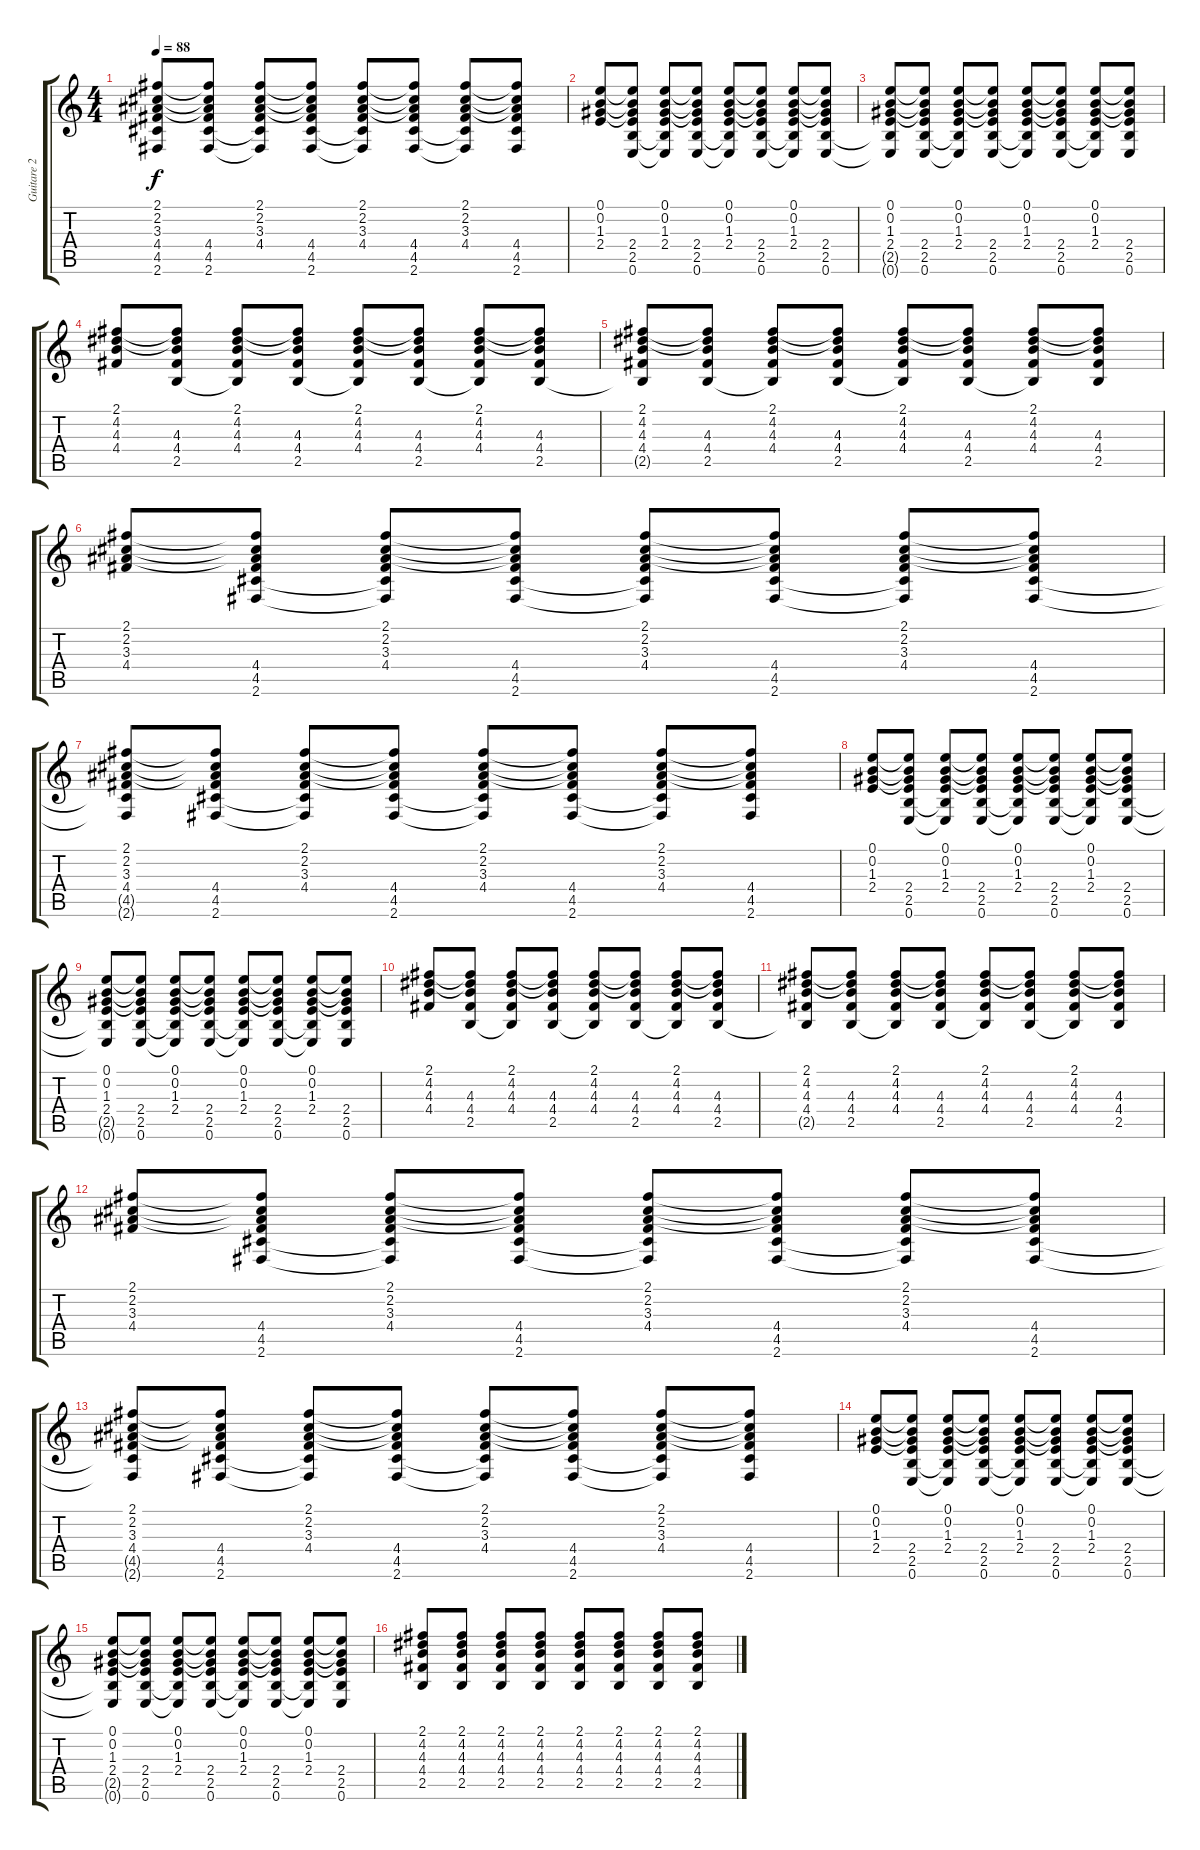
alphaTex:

\track ("Guitare 2" "Guitare 2") {instrument electricguitarclean}
\staff {score tabs}
\tuning (E4 B3 G3 D3 A2 E2) {hide}
\ts (4 4)
\tempo 88
\clef g2
\ks c
(2.1 2.2 3.3 4.4 4.5{t} 2.6{t}).8{dy f} (2.1{t} 2.2{t} 3.3{t} 4.4 4.5 2.6).8 (2.1 2.2 3.3 4.4 4.5{t} 2.6{t}).8 (2.1{t} 2.2{t} 3.3{t} 4.4 4.5 2.6).8 (2.1 2.2 3.3 4.4 4.5{t} 2.6{t}).8 (2.1{t} 2.2{t} 3.3{t} 4.4 4.5 2.6).8 (2.1 2.2 3.3 4.4 4.5{t} 2.6{t}).8 (2.1{t} 2.2{t} 3.3{t} 4.4 4.5 2.6).8 |
(0.1 0.2 1.3 2.4).8 (0.1{t} 0.2{t} 1.3{t} 2.4 2.5 0.6).8 (0.1 0.2 1.3 2.4 2.5{t} 0.6{t}).8 (0.1{t} 0.2{t} 1.3{t} 2.4 2.5 0.6).8 (0.1 0.2 1.3 2.4 2.5{t} 0.6{t}).8 (0.1{t} 0.2{t} 1.3{t} 2.4 2.5 0.6).8 (0.1 0.2 1.3 2.4 2.5{t} 0.6{t}).8 (0.1{t} 0.2{t} 1.3{t} 2.4 2.5 0.6).8 |
(0.1 0.2 1.3 2.4 2.5{t} 0.6{t}).8 (0.1{t} 0.2{t} 1.3{t} 2.4 2.5 0.6).8 (0.1 0.2 1.3 2.4 2.5{t} 0.6{t}).8 (0.1{t} 0.2{t} 1.3{t} 2.4 2.5 0.6).8 (0.1 0.2 1.3 2.4 2.5{t} 0.6{t}).8 (0.1{t} 0.2{t} 1.3{t} 2.4 2.5 0.6).8 (0.1 0.2 1.3 2.4 2.5{t} 0.6{t}).8 (0.1{t} 0.2{t} 1.3{t} 2.4 2.5 0.6).8 |
(2.1 4.2 4.3 4.4).8 (2.1{t} 4.2{t} 4.3 4.4 2.5).8 (2.1 4.2 4.3 4.4 2.5{t}).8 (2.1{t} 4.2{t} 4.3 4.4 2.5).8 (2.1 4.2 4.3 4.4 2.5{t}).8 (2.1{t} 4.2{t} 4.3 4.4 2.5).8 (2.1 4.2 4.3 4.4 2.5{t}).8 (2.1{t} 4.2{t} 4.3 4.4 2.5).8 |
(2.1 4.2 4.3 4.4 2.5{t}).8 (2.1{t} 4.2{t} 4.3 4.4 2.5).8 (2.1 4.2 4.3 4.4 2.5{t}).8 (2.1{t} 4.2{t} 4.3 4.4 2.5).8 (2.1 4.2 4.3 4.4 2.5{t}).8 (2.1{t} 4.2{t} 4.3 4.4 2.5).8 (2.1 4.2 4.3 4.4 2.5{t}).8 (2.1{t} 4.2{t} 4.3 4.4 2.5).8 |
(2.1 2.2 3.3 4.4).8 (2.1{t} 2.2{t} 3.3{t} 4.4 4.5 2.6).8 (2.1 2.2 3.3 4.4 4.5{t} 2.6{t}).8 (2.1{t} 2.2{t} 3.3{t} 4.4 4.5 2.6).8 (2.1 2.2 3.3 4.4 4.5{t} 2.6{t}).8 (2.1{t} 2.2{t} 3.3{t} 4.4 4.5 2.6).8 (2.1 2.2 3.3 4.4 4.5{t} 2.6{t}).8 (2.1{t} 2.2{t} 3.3{t} 4.4 4.5 2.6).8 |
(2.1 2.2 3.3 4.4 4.5{t} 2.6{t}).8 (2.1{t} 2.2{t} 3.3{t} 4.4 4.5 2.6).8 (2.1 2.2 3.3 4.4 4.5{t} 2.6{t}).8 (2.1{t} 2.2{t} 3.3{t} 4.4 4.5 2.6).8 (2.1 2.2 3.3 4.4 4.5{t} 2.6{t}).8 (2.1{t} 2.2{t} 3.3{t} 4.4 4.5 2.6).8 (2.1 2.2 3.3 4.4 4.5{t} 2.6{t}).8 (2.1{t} 2.2{t} 3.3{t} 4.4 4.5 2.6).8 |
(0.1 0.2 1.3 2.4).8 (0.1{t} 0.2{t} 1.3{t} 2.4 2.5 0.6).8 (0.1 0.2 1.3 2.4 2.5{t} 0.6{t}).8 (0.1{t} 0.2{t} 1.3{t} 2.4 2.5 0.6).8 (0.1 0.2 1.3 2.4 2.5{t} 0.6{t}).8 (0.1{t} 0.2{t} 1.3{t} 2.4 2.5 0.6).8 (0.1 0.2 1.3 2.4 2.5{t} 0.6{t}).8 (0.1{t} 0.2{t} 1.3{t} 2.4 2.5 0.6).8 |
(0.1 0.2 1.3 2.4 2.5{t} 0.6{t}).8 (0.1{t} 0.2{t} 1.3{t} 2.4 2.5 0.6).8 (0.1 0.2 1.3 2.4 2.5{t} 0.6{t}).8 (0.1{t} 0.2{t} 1.3{t} 2.4 2.5 0.6).8 (0.1 0.2 1.3 2.4 2.5{t} 0.6{t}).8 (0.1{t} 0.2{t} 1.3{t} 2.4 2.5 0.6).8 (0.1 0.2 1.3 2.4 2.5{t} 0.6{t}).8 (0.1{t} 0.2{t} 1.3{t} 2.4 2.5 0.6).8 |
(2.1 4.2 4.3 4.4).8 (2.1{t} 4.2{t} 4.3 4.4 2.5).8 (2.1 4.2 4.3 4.4 2.5{t}).8 (2.1{t} 4.2{t} 4.3 4.4 2.5).8 (2.1 4.2 4.3 4.4 2.5{t}).8 (2.1{t} 4.2{t} 4.3 4.4 2.5).8 (2.1 4.2 4.3 4.4 2.5{t}).8 (2.1{t} 4.2{t} 4.3 4.4 2.5).8 |
(2.1 4.2 4.3 4.4 2.5{t}).8 (2.1{t} 4.2{t} 4.3 4.4 2.5).8 (2.1 4.2 4.3 4.4 2.5{t}).8 (2.1{t} 4.2{t} 4.3 4.4 2.5).8 (2.1 4.2 4.3 4.4 2.5{t}).8 (2.1{t} 4.2{t} 4.3 4.4 2.5).8 (2.1 4.2 4.3 4.4 2.5{t}).8 (2.1{t} 4.2{t} 4.3 4.4 2.5).8 |
(2.1 2.2 3.3 4.4).8 (2.1{t} 2.2{t} 3.3{t} 4.4 4.5 2.6).8 (2.1 2.2 3.3 4.4 4.5{t} 2.6{t}).8 (2.1{t} 2.2{t} 3.3{t} 4.4 4.5 2.6).8 (2.1 2.2 3.3 4.4 4.5{t} 2.6{t}).8 (2.1{t} 2.2{t} 3.3{t} 4.4 4.5 2.6).8 (2.1 2.2 3.3 4.4 4.5{t} 2.6{t}).8 (2.1{t} 2.2{t} 3.3{t} 4.4 4.5 2.6).8 |
(2.1 2.2 3.3 4.4 4.5{t} 2.6{t}).8 (2.1{t} 2.2{t} 3.3{t} 4.4 4.5 2.6).8 (2.1 2.2 3.3 4.4 4.5{t} 2.6{t}).8 (2.1{t} 2.2{t} 3.3{t} 4.4 4.5 2.6).8 (2.1 2.2 3.3 4.4 4.5{t} 2.6{t}).8 (2.1{t} 2.2{t} 3.3{t} 4.4 4.5 2.6).8 (2.1 2.2 3.3 4.4 4.5{t} 2.6{t}).8 (2.1{t} 2.2{t} 3.3{t} 4.4 4.5 2.6).8 |
(0.1 0.2 1.3 2.4).8 (0.1{t} 0.2{t} 1.3{t} 2.4 2.5 0.6).8 (0.1 0.2 1.3 2.4 2.5{t} 0.6{t}).8 (0.1{t} 0.2{t} 1.3{t} 2.4 2.5 0.6).8 (0.1 0.2 1.3 2.4 2.5{t} 0.6{t}).8 (0.1{t} 0.2{t} 1.3{t} 2.4 2.5 0.6).8 (0.1 0.2 1.3 2.4 2.5{t} 0.6{t}).8 (0.1{t} 0.2{t} 1.3{t} 2.4 2.5 0.6).8 |
(0.1 0.2 1.3 2.4 2.5{t} 0.6{t}).8 (0.1{t} 0.2{t} 1.3{t} 2.4 2.5 0.6).8 (0.1 0.2 1.3 2.4 2.5{t} 0.6{t}).8 (0.1{t} 0.2{t} 1.3{t} 2.4 2.5 0.6).8 (0.1 0.2 1.3 2.4 2.5{t} 0.6{t}).8 (0.1{t} 0.2{t} 1.3{t} 2.4 2.5 0.6).8 (0.1 0.2 1.3 2.4 2.5{t} 0.6{t}).8 (0.1{t} 0.2{t} 1.3{t} 2.4 2.5 0.6).8 |
(2.1 4.2 4.3 4.4 2.5).8 (2.1 4.2 4.3 4.4 2.5).8 (2.1 4.2 4.3 4.4 2.5).8 (2.1 4.2 4.3 4.4 2.5).8 (2.1 4.2 4.3 4.4 2.5).8 (2.1 4.2 4.3 4.4 2.5).8 (2.1 4.2 4.3 4.4 2.5).8 (2.1 4.2 4.3 4.4 2.5).8
